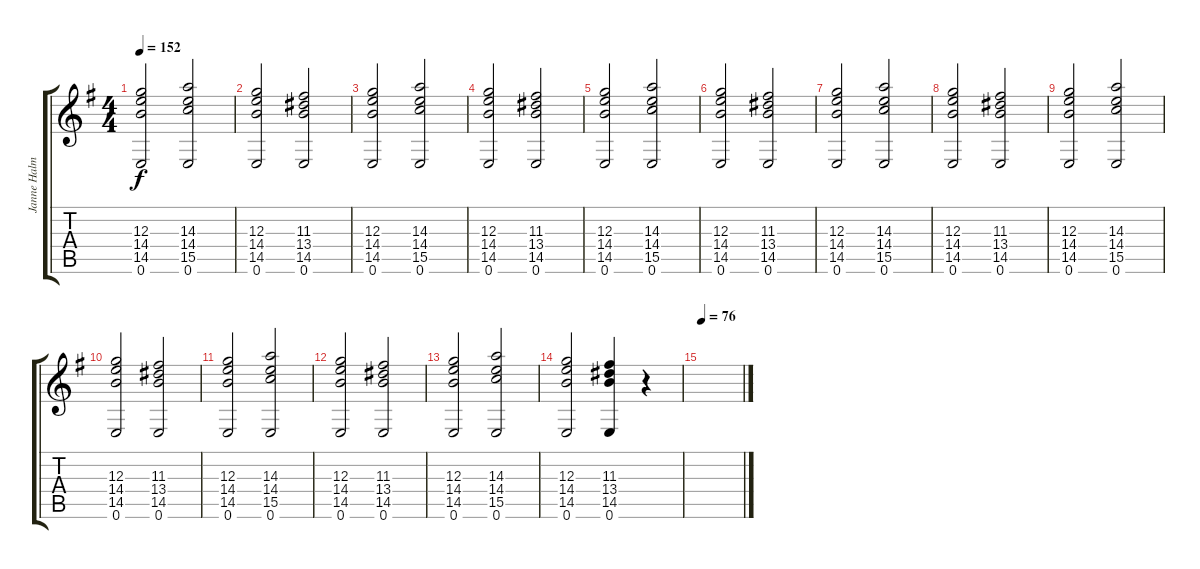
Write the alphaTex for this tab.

\track ("Janne Halmkrona" "Janne Halm") {instrument distortionguitar}
\staff {score tabs}
\tuning (E4 B3 G3 D3 A2 E2) {hide}
\ts (4 4)
\tempo 152
\clef g2
\ks eminor
(12.3 14.4 14.5 0.6).2{dy f} (14.3 14.4 15.5 0.6).2 |
(12.3 14.4 14.5 0.6).2 (11.3 13.4 14.5 0.6).2 |
(12.3 14.4 14.5 0.6).2 (14.3 14.4 15.5 0.6).2 |
(12.3 14.4 14.5 0.6).2 (11.3 13.4 14.5 0.6).2 |
(12.3 14.4 14.5 0.6).2 (14.3 14.4 15.5 0.6).2 |
(12.3 14.4 14.5 0.6).2 (11.3 13.4 14.5 0.6).2 |
(12.3 14.4 14.5 0.6).2 (14.3 14.4 15.5 0.6).2 |
(12.3 14.4 14.5 0.6).2 (11.3 13.4 14.5 0.6).2 |
(12.3 14.4 14.5 0.6).2 (14.3 14.4 15.5 0.6).2 |
(12.3 14.4 14.5 0.6).2 (11.3 13.4 14.5 0.6).2 |
(12.3 14.4 14.5 0.6).2 (14.3 14.4 15.5 0.6).2 |
(12.3 14.4 14.5 0.6).2 (11.3 13.4 14.5 0.6).2 |
(12.3 14.4 14.5 0.6).2 (14.3 14.4 15.5 0.6).2 |
(12.3 14.4 14.5 0.6).2 (11.3 13.4 14.5 0.6).4 r.4 |
\tempo 76
